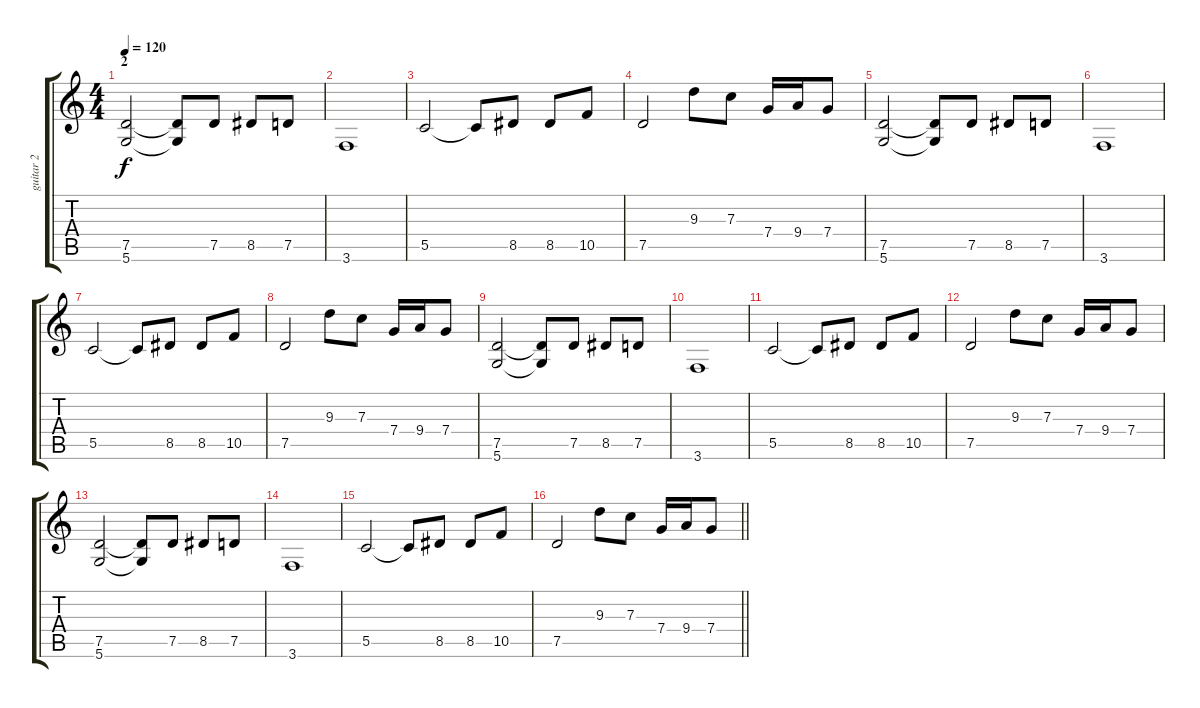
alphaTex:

\track ("guitar 2" "guitar 2") {instrument distortionguitar}
\staff {score tabs}
\tuning (D4 A3 F3 C3 G2 D2) {hide}
\ts (4 4)
\section ("" "2")
\tempo 120
\clef g2
\ks c
(7.5 5.6).2{dy f} (7.5{t} 5.6{t}).8 7.5.8 8.5.8 7.5.8 |
3.6.1 |
5.5.2 5.5{t}.8 8.5.8 8.5.8 10.5.8 |
7.5.2 9.3.8 7.3.8 7.4.16 9.4.16 7.4.8 |
(7.5 5.6).2 (7.5{t} 5.6{t}).8 7.5.8 8.5.8 7.5.8 |
3.6.1 |
5.5.2 5.5{t}.8 8.5.8 8.5.8 10.5.8 |
7.5.2 9.3.8 7.3.8 7.4.16 9.4.16 7.4.8 |
(7.5 5.6).2 (7.5{t} 5.6{t}).8 7.5.8 8.5.8 7.5.8 |
3.6.1 |
5.5.2 5.5{t}.8 8.5.8 8.5.8 10.5.8 |
7.5.2 9.3.8 7.3.8 7.4.16 9.4.16 7.4.8 |
(7.5 5.6).2 (7.5{t} 5.6{t}).8 7.5.8 8.5.8 7.5.8 |
3.6.1 |
5.5.2 5.5{t}.8 8.5.8 8.5.8 10.5.8 |
\barLineRight lightlight
7.5.2 9.3.8 7.3.8 7.4.16 9.4.16 7.4.8
